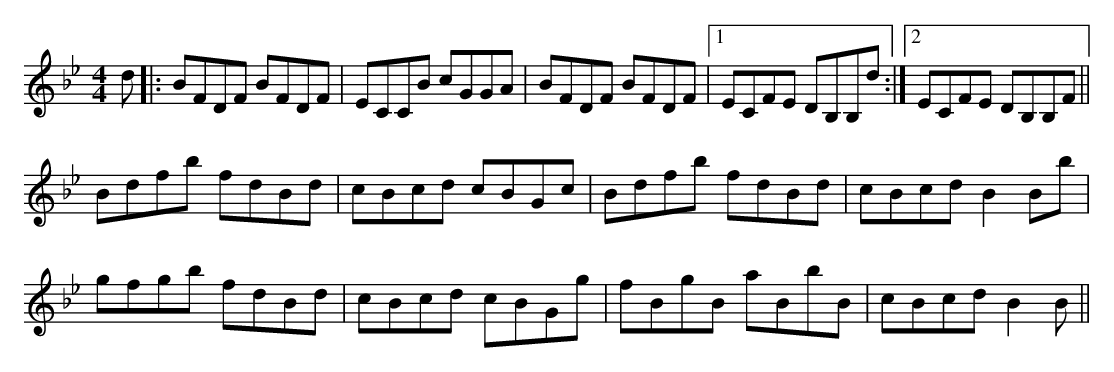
X:1
M:4/4
K:Cdor
d|:BFDF BFDF|ECCB cGGA|BFDF BFDF|1 ECFE DB,B,d:|2 ECFE DB,B,F||
Bdfb fdBd|cBcd cBGc|Bdfb fdBd|cBcdB2Bb|
gfgb fdBd|cBcd cBGg|fBgB aBbB|cBcdB2B||
